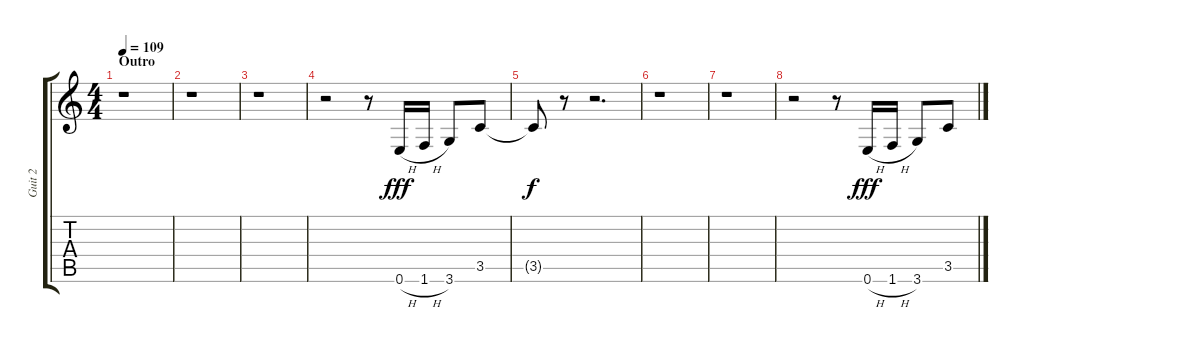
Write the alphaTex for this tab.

\track ("Guit 2" "Guit 2") {instrument overdrivenguitar}
\staff {score tabs}
\tuning (E4 B3 G3 D3 A2 E2) {hide}
\ts (4 4)
\section ("" "Outro")
\tempo 109
\clef g2
\ks c
r.1{dy f volume 8} |
r.1 |
r.1 |
r.2 r.8 0.6{h}.16{dy fff} 1.6{h}.16 3.6.8 3.5.8 |
3.5{t}.8{dy f} r.8 r.2{d} |
r.1 |
r.1 |
r.2 r.8 0.6{h}.16{dy fff} 1.6{h}.16 3.6.8 3.5.8
